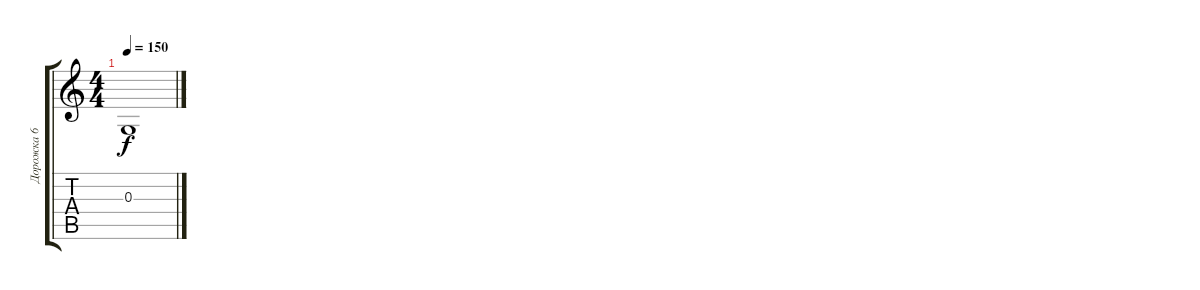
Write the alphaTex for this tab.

\track ("Дорожка 6" "Дорожка 6") {instrument stringensemble1}
\staff {score tabs}
\tuning (E4 B3 G3 D3 A2 E2) {hide}
\ts (4 4)
\tempo 150
\clef g2
\ks c
0.3.1{dy f}
